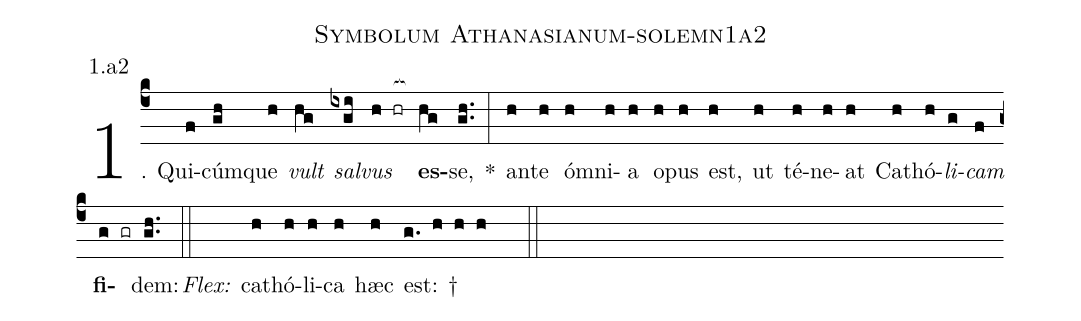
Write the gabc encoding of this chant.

name: Symbolum Athanasianum-solemn1a2;
annotation: 1.a2;
%%
(c4)1. Qui(f)cúm(gh)que(h) <i>vult</i>(hg) <i>sal</i>(ixgi)<i>vus</i>(h hr[ocb:1{]) <b>es</b>(hg[ocb:0}])se,(gh..) *(:) an(h)te(h) óm(h)ni(h)a(h) o(h)pus(h) est,(h) ut(h) té(h)ne(h)at(h) Ca(h)thó(h)<i>li</i>(g)<i>cam</i>(f) <b>fi</b>(g gr)dem:(gh..) (::)
<i>Flex:</i>()  ca(h)thó(h)li(h)ca(h) hæc(h) est: †(g. h h h  ::)
